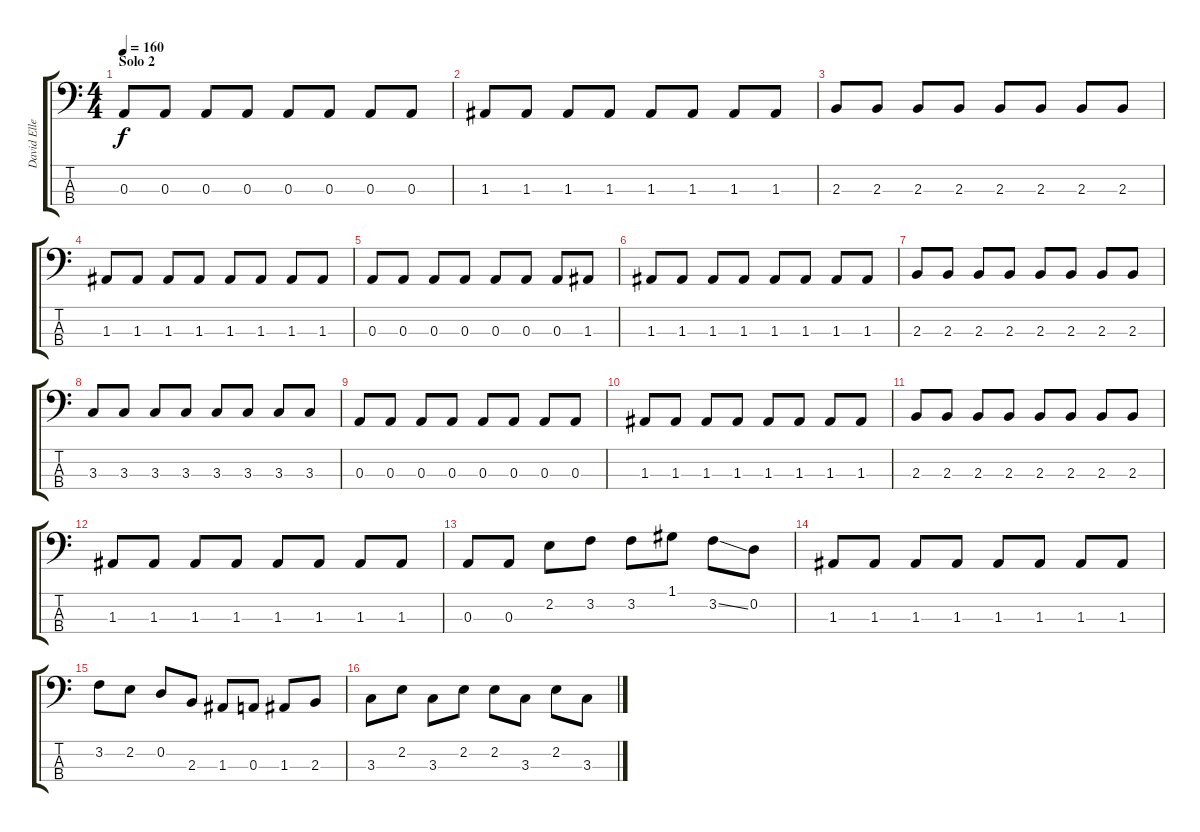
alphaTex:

\track ("David Ellefson" "David Elle") {instrument electricbasspick}
\staff {score tabs}
\tuning (G2 D2 A1 D1) {hide}
\ts (4 4)
\section ("" "Solo 2")
\tempo 160
\clef f4
\ks c
0.3.8{dy f} 0.3.8 0.3.8 0.3.8 0.3.8 0.3.8 0.3.8 0.3.8 |
1.3.8 1.3.8 1.3.8 1.3.8 1.3.8 1.3.8 1.3.8 1.3.8 |
2.3.8 2.3.8 2.3.8 2.3.8 2.3.8 2.3.8 2.3.8 2.3.8 |
1.3.8 1.3.8 1.3.8 1.3.8 1.3.8 1.3.8 1.3.8 1.3.8 |
0.3.8 0.3.8 0.3.8 0.3.8 0.3.8 0.3.8 0.3.8 1.3.8 |
1.3.8 1.3.8 1.3.8 1.3.8 1.3.8 1.3.8 1.3.8 1.3.8 |
2.3.8 2.3.8 2.3.8 2.3.8 2.3.8 2.3.8 2.3.8 2.3.8 |
3.3.8 3.3.8 3.3.8 3.3.8 3.3.8 3.3.8 3.3.8 3.3.8 |
0.3.8 0.3.8 0.3.8 0.3.8 0.3.8 0.3.8 0.3.8 0.3.8 |
1.3.8 1.3.8 1.3.8 1.3.8 1.3.8 1.3.8 1.3.8 1.3.8 |
2.3.8 2.3.8 2.3.8 2.3.8 2.3.8 2.3.8 2.3.8 2.3.8 |
1.3.8 1.3.8 1.3.8 1.3.8 1.3.8 1.3.8 1.3.8 1.3.8 |
0.3.8 0.3.8 2.2.8 3.2.8 3.2.8 1.1.8 3.2{ss}.8 0.2.8 |
1.3.8 1.3.8 1.3.8 1.3.8 1.3.8 1.3.8 1.3.8 1.3.8 |
3.2.8 2.2.8 0.2.8 2.3.8 1.3.8 0.3.8 1.3.8 2.3.8 |
3.3.8 2.2.8 3.3.8 2.2.8 2.2.8 3.3.8 2.2.8 3.3.8
